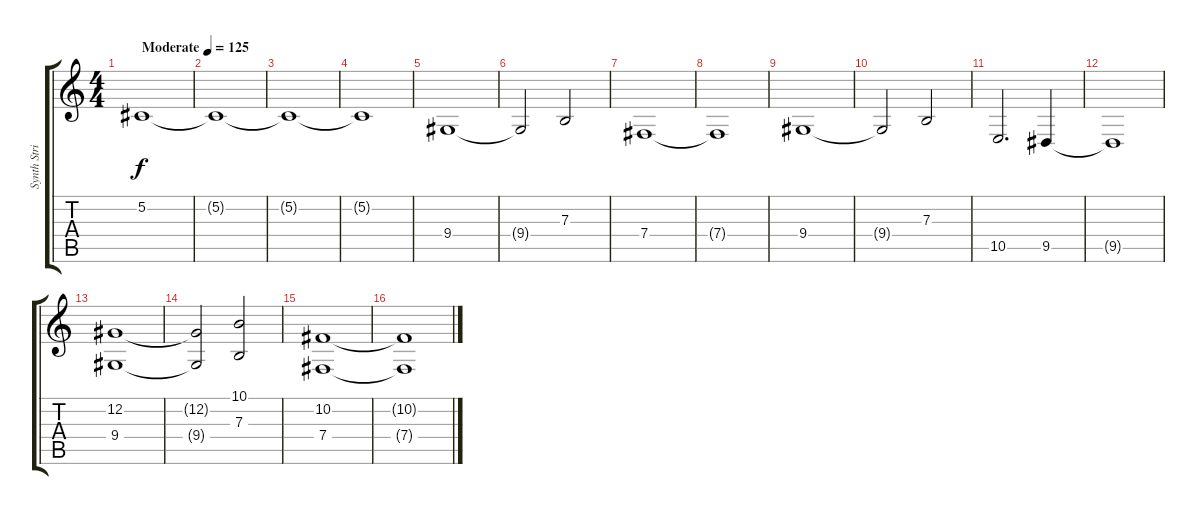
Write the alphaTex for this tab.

\track ("Synth Strings" "Synth Stri") {instrument pad8sweep}
\staff {score tabs}
\tuning (Db4 Ab3 E3 B2 Gb2 Db2) {hide}
\ts (4 4)
\tempo (125 "Moderate")
\clef g2
\ks c
5.2.1{dy f volume 3 instrument pad8sweep} |
5.2{t}.1{volume 12} |
5.2{t}.1 |
5.2{t}.1 |
9.4.1 |
9.4{t}.2 7.3.2 |
7.4.1 |
7.4{t}.1 |
9.4.1 |
9.4{t}.2 7.3.2 |
10.5.2{d} 9.5.4 |
9.5{t}.1 |
(12.2 9.4).1 |
(12.2{t} 9.4{t}).2 (10.1 7.3).2 |
(10.2 7.4).1 |
(10.2{t} 7.4{t}).1
